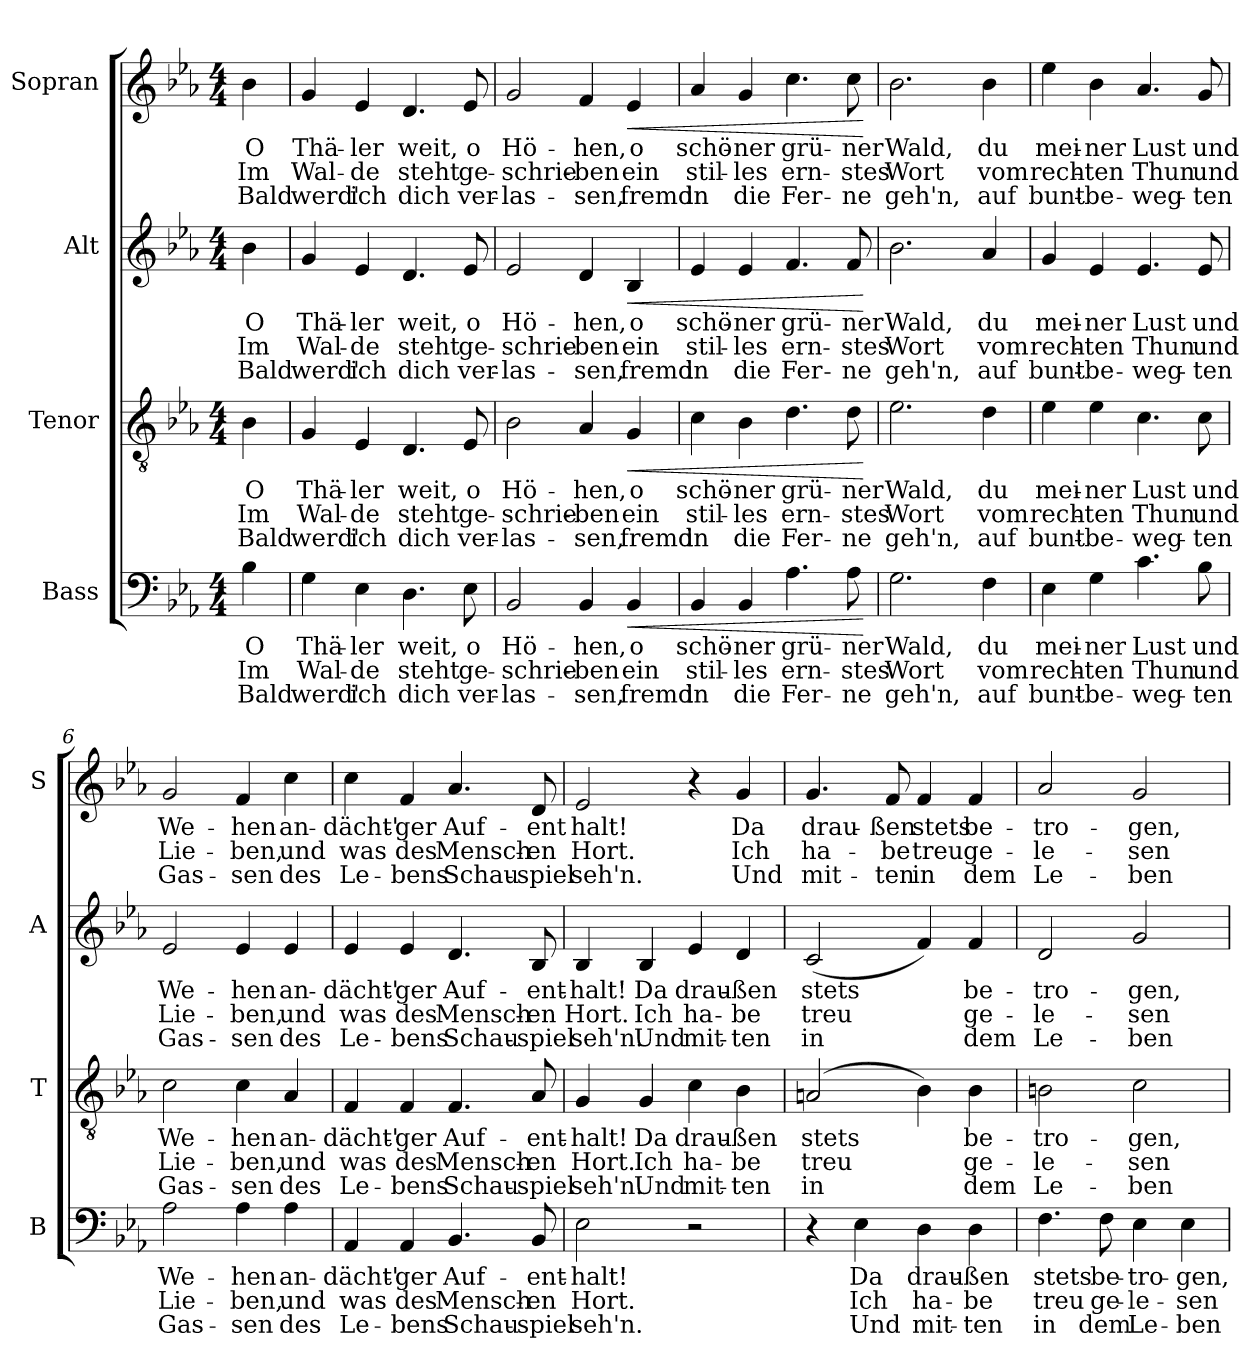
**kern	**text	**text	**text	**dynam	**kern	**text	**text	**text	**dynam	**kern	**text	**text	**text	**dynam	**kern	**text	**text	**text	**dynam
*part4	*part4	*part4	*part4	*part4	*part3	*part3	*part3	*part3	*part3	*part2	*part2	*part2	*part2	*part2	*part1	*part1	*part1	*part1	*part1
*staff4	*staff4	*staff4	*staff4	*staff4	*staff3	*staff3	*staff3	*staff3	*staff3	*staff2	*staff2	*staff2	*staff2	*staff2	*staff1	*staff1	*staff1	*staff1	*staff1
*I"Bass	*	*	*	*	*I"Tenor	*	*	*	*	*I"Alt	*	*	*	*	*I"Sopran	*	*	*	*
*I'B	*	*	*	*	*I'T	*	*	*	*	*I'A	*	*	*	*	*I'S	*	*	*	*
*clefF4	*	*	*	*	*clefGv2	*	*	*	*	*clefG2	*	*	*	*	*clefG2	*	*	*	*
*k[b-e-a-]	*	*	*	*	*k[b-e-a-]	*	*	*	*	*k[b-e-a-]	*	*	*	*	*k[b-e-a-]	*	*	*	*
*E-:	*	*	*	*	*E-:	*	*	*	*	*E-:	*	*	*	*	*E-:	*	*	*	*
*M4/4	*	*	*	*	*M4/4	*	*	*	*	*M4/4	*	*	*	*	*M4/4	*	*	*	*
=	=	=	=	=	=	=	=	=	=	=	=	=	=	=	=	=	=	=	=
!	!LO:LY:b	!LO:LY:b	!LO:LY:b	!	!	!LO:LY:b	!LO:LY:b	!LO:LY:b	!	!	!LO:LY:b	!LO:LY:b	!LO:LY:b	!	!	!LO:LY:b	!LO:LY:b	!LO:LY:b	!
4B-\	O	Im	Bald	.	4B-\	O	Im	Bald	.	4b-\	O	Im	Bald	.	4b-\	O	Im	Bald	.
=1	=1	=1	=1	=1	=1	=1	=1	=1	=1	=1	=1	=1	=1	=1	=1	=1	=1	=1	=1
!	!LO:LY:b	!LO:LY:b	!LO:LY:b	!	!	!LO:LY:b	!LO:LY:b	!LO:LY:b	!	!	!LO:LY:b	!LO:LY:b	!LO:LY:b	!	!	!LO:LY:b	!LO:LY:b	!LO:LY:b	!
4G\	Thä-	Wal-	werd'	.	4G/	Thä-	Wal-	werd'	.	4g/	Thä-	Wal-	werd'	.	4g/	Thä-	Wal-	werd'	.
!	!LO:LY:b	!LO:LY:b	!LO:LY:b	!	!	!LO:LY:b	!LO:LY:b	!LO:LY:b	!	!	!LO:LY:b	!LO:LY:b	!LO:LY:b	!	!	!LO:LY:b	!LO:LY:b	!LO:LY:b	!
4E-\	-ler	-de	ich	.	4E-/	-ler	-de	ich	.	4e-/	-ler	-de	ich	.	4e-/	-ler	-de	ich	.
!	!LO:LY:b	!LO:LY:b	!LO:LY:b	!	!	!LO:LY:b	!LO:LY:b	!LO:LY:b	!	!	!LO:LY:b	!LO:LY:b	!LO:LY:b	!	!	!LO:LY:b	!LO:LY:b	!LO:LY:b	!
4.D\	weit,	steht	dich	.	4.D/	weit,	steht	dich	.	4.d/	weit,	steht	dich	.	4.d/	weit,	steht	dich	.
!	!LO:LY:b	!LO:LY:b	!LO:LY:b	!	!	!LO:LY:b	!LO:LY:b	!LO:LY:b	!	!	!LO:LY:b	!LO:LY:b	!LO:LY:b	!	!	!LO:LY:b	!LO:LY:b	!LO:LY:b	!
8E-\	o	ge-	ver-	.	8E-/	o	ge-	ver-	.	8e-/	o	ge-	ver-	.	8e-/	o	ge-	ver-	.
=2	=2	=2	=2	=2	=2	=2	=2	=2	=2	=2	=2	=2	=2	=2	=2	=2	=2	=2	=2
!	!LO:LY:b	!LO:LY:b	!LO:LY:b	!	!	!LO:LY:b	!LO:LY:b	!LO:LY:b	!	!	!LO:LY:b	!LO:LY:b	!LO:LY:b	!	!	!LO:LY:b	!LO:LY:b	!LO:LY:b	!
2BB-/	Hö-	-schrie-	-las-	.	2B-\	Hö-	-schrie-	-las-	.	2e-/	Hö-	-schrie-	-las-	.	2g/	Hö-	-schrie-	-las-	.
!	!LO:LY:b	!LO:LY:b	!LO:LY:b	!	!	!LO:LY:b	!LO:LY:b	!LO:LY:b	!	!	!LO:LY:b	!LO:LY:b	!LO:LY:b	!	!	!LO:LY:b	!LO:LY:b	!LO:LY:b	!
4BB-/	-hen,	-ben	-sen,	.	4A-/	-hen,	-ben	-sen,	.	4d/	-hen,	-ben	-sen,	.	4f/	-hen,	-ben	-sen,	.
!	!LO:LY:b	!LO:LY:b	!LO:LY:b	!LO:HP:b	!	!LO:LY:b	!LO:LY:b	!LO:LY:b	!LO:HP:b	!	!LO:LY:b	!LO:LY:b	!LO:LY:b	!LO:HP:b	!	!LO:LY:b	!LO:LY:b	!LO:LY:b	!LO:HP:b
4BB-/	o	ein	fremd	<	4G/	o	ein	fremd	<	4B-/	o	ein	fremd	<	4e-/	o	ein	fremd	<
=3	=3	=3	=3	=3	=3	=3	=3	=3	=3	=3	=3	=3	=3	=3	=3	=3	=3	=3	=3
!	!LO:LY:b	!LO:LY:b	!LO:LY:b	!	!	!LO:LY:b	!LO:LY:b	!LO:LY:b	!	!	!LO:LY:b	!LO:LY:b	!LO:LY:b	!	!	!LO:LY:b	!LO:LY:b	!LO:LY:b	!
4BB-/	schö-	stil-	in	.	4c\	schö-	stil-	in	.	4e-/	schö-	stil-	in	.	4a-/	schö-	stil-	in	.
!	!LO:LY:b	!LO:LY:b	!LO:LY:b	!	!	!LO:LY:b	!LO:LY:b	!LO:LY:b	!	!	!LO:LY:b	!LO:LY:b	!LO:LY:b	!	!	!LO:LY:b	!LO:LY:b	!LO:LY:b	!
4BB-/	-ner	-les	die	.	4B-\	-ner	-les	die	.	4e-/	-ner	-les	die	.	4g/	-ner	-les	die	.
!	!LO:LY:b	!LO:LY:b	!LO:LY:b	!	!	!LO:LY:b	!LO:LY:b	!LO:LY:b	!	!	!LO:LY:b	!LO:LY:b	!LO:LY:b	!	!	!LO:LY:b	!LO:LY:b	!LO:LY:b	!
4.A-\	grü-	ern-	Fer-	.	4.d\	grü-	ern-	Fer-	.	4.f/	grü-	ern-	Fer-	.	4.cc\	grü-	ern-	Fer-	.
!	!LO:LY:b	!LO:LY:b	!LO:LY:b	!	!	!LO:LY:b	!LO:LY:b	!LO:LY:b	!	!	!LO:LY:b	!LO:LY:b	!LO:LY:b	!	!	!LO:LY:b	!LO:LY:b	!LO:LY:b	!
8A-\	-ner	-stes	-ne	.	8d\	-ner	-stes	-ne	.	8f/	-ner	-stes	-ne	.	8cc\	-ner	-stes	-ne	.
.	.	.	.	[	.	.	.	.	[	.	.	.	.	[	.	.	.	.	[
=4	=4	=4	=4	=4	=4	=4	=4	=4	=4	=4	=4	=4	=4	=4	=4	=4	=4	=4	=4
!	!LO:LY:b	!LO:LY:b	!LO:LY:b	!	!	!LO:LY:b	!LO:LY:b	!LO:LY:b	!	!	!LO:LY:b	!LO:LY:b	!LO:LY:b	!	!	!LO:LY:b	!LO:LY:b	!LO:LY:b	!
2.G\	Wald,	Wort	geh'n,	.	2.e-\	Wald,	Wort	geh'n,	.	2.b-\	Wald,	Wort	geh'n,	.	2.b-\	Wald,	Wort	geh'n,	.
!	!LO:LY:b	!LO:LY:b	!LO:LY:b	!	!	!LO:LY:b	!LO:LY:b	!LO:LY:b	!	!	!LO:LY:b	!LO:LY:b	!LO:LY:b	!	!	!LO:LY:b	!LO:LY:b	!LO:LY:b	!
4F\	du	vom	auf	.	4d\	du	vom	auf	.	4a-/	du	vom	auf	.	4b-\	du	vom	auf	.
!!LO:PB:g=z
=5	=5	=5	=5	=5	=5	=5	=5	=5	=5	=5	=5	=5	=5	=5	=5	=5	=5	=5	=5
!	!LO:LY:b	!LO:LY:b	!LO:LY:b	!	!	!LO:LY:b	!LO:LY:b	!LO:LY:b	!	!	!LO:LY:b	!LO:LY:b	!LO:LY:b	!	!	!LO:LY:b	!LO:LY:b	!LO:LY:b	!
4E-\	mei-	rech-	bunt-	.	4e-\	mei-	rech-	bunt-	.	4g/	mei-	rech-	bunt-	.	4ee-\	mei-	rech-	bunt-	.
!	!LO:LY:b	!LO:LY:b	!LO:LY:b	!	!	!LO:LY:b	!LO:LY:b	!LO:LY:b	!	!	!LO:LY:b	!LO:LY:b	!LO:LY:b	!	!	!LO:LY:b	!LO:LY:b	!LO:LY:b	!
4G\	-ner	-ten	-be-	.	4e-\	-ner	-ten	-be-	.	4e-/	-ner	-ten	-be-	.	4b-\	-ner	-ten	-be-	.
!	!LO:LY:b	!LO:LY:b	!LO:LY:b	!	!	!LO:LY:b	!LO:LY:b	!LO:LY:b	!	!	!LO:LY:b	!LO:LY:b	!LO:LY:b	!	!	!LO:LY:b	!LO:LY:b	!LO:LY:b	!
4.c\	Lust	Thun	-weg-	.	4.c\	Lust	Thun	-weg-	.	4.e-/	Lust	Thun	-weg-	.	4.a-/	Lust	Thun	-weg-	.
!	!LO:LY:b	!LO:LY:b	!LO:LY:b	!	!	!LO:LY:b	!LO:LY:b	!LO:LY:b	!	!	!LO:LY:b	!LO:LY:b	!LO:LY:b	!	!	!LO:LY:b	!LO:LY:b	!LO:LY:b	!
8B-\	und	und	-ten	.	8c\	und	und	-ten	.	8e-/	und	und	-ten	.	8g/	und	und	-ten	.
=6	=6	=6	=6	=6	=6	=6	=6	=6	=6	=6	=6	=6	=6	=6	=6	=6	=6	=6	=6
!	!LO:LY:b	!LO:LY:b	!LO:LY:b	!	!	!LO:LY:b	!LO:LY:b	!LO:LY:b	!	!	!LO:LY:b	!LO:LY:b	!LO:LY:b	!	!	!LO:LY:b	!LO:LY:b	!LO:LY:b	!
2A-\	We-	Lie-	Gas-	.	2c\	We-	Lie-	Gas-	.	2e-/	We-	Lie-	Gas-	.	2g/	We-	Lie-	Gas-	.
!	!LO:LY:b	!LO:LY:b	!LO:LY:b	!	!	!LO:LY:b	!LO:LY:b	!LO:LY:b	!	!	!LO:LY:b	!LO:LY:b	!LO:LY:b	!	!	!LO:LY:b	!LO:LY:b	!LO:LY:b	!
4A-\	-hen	-ben,	-sen	.	4c\	-hen	-ben,	-sen	.	4e-/	-hen	-ben,	-sen	.	4f/	-hen	-ben,	-sen	.
!	!LO:LY:b	!LO:LY:b	!LO:LY:b	!	!	!LO:LY:b	!LO:LY:b	!LO:LY:b	!	!	!LO:LY:b	!LO:LY:b	!LO:LY:b	!	!	!LO:LY:b	!LO:LY:b	!LO:LY:b	!
4A-\	an-	und	des	.	4A-/	an-	und	des	.	4e-/	an-	und	des	.	4cc\	an-	und	des	.
=7	=7	=7	=7	=7	=7	=7	=7	=7	=7	=7	=7	=7	=7	=7	=7	=7	=7	=7	=7
!	!LO:LY:b	!LO:LY:b	!LO:LY:b	!	!	!LO:LY:b	!LO:LY:b	!LO:LY:b	!	!	!LO:LY:b	!LO:LY:b	!LO:LY:b	!	!	!LO:LY:b	!LO:LY:b	!LO:LY:b	!
4AA-/	-dächt'-	was	Le-	.	4F/	-dächt'-	was	Le-	.	4e-/	-dächt'-	was	Le-	.	4cc\	-dächt'-	was	Le-	.
!	!LO:LY:b	!LO:LY:b	!LO:LY:b	!	!	!LO:LY:b	!LO:LY:b	!LO:LY:b	!	!	!LO:LY:b	!LO:LY:b	!LO:LY:b	!	!	!LO:LY:b	!LO:LY:b	!LO:LY:b	!
4AA-/	-ger	des	-bens	.	4F/	-ger	des	-bens	.	4e-/	-ger	des	-bens	.	4f/	-ger	des	-bens	.
!	!LO:LY:b	!LO:LY:b	!LO:LY:b	!	!	!LO:LY:b	!LO:LY:b	!LO:LY:b	!	!	!LO:LY:b	!LO:LY:b	!LO:LY:b	!	!	!LO:LY:b	!LO:LY:b	!LO:LY:b	!
4.BB-/	Auf-	Mensch-	Schau-	.	4.F/	Auf-	Mensch-	Schau-	.	4.d/	Auf-	Mensch-	Schau-	.	4.a-/	Auf-	Mensch-	Schau-	.
!	!LO:LY:b	!LO:LY:b	!LO:LY:b	!	!	!LO:LY:b	!LO:LY:b	!LO:LY:b	!	!	!LO:LY:b	!LO:LY:b	!LO:LY:b	!	!	!LO:LY:b	!LO:LY:b	!LO:LY:b	!
8BB-/	-ent-	-en	-spiel	.	8A-/	-ent-	-en	-spiel	.	8B-/	-ent-	-en	-spiel	.	8d/	-ent	-en	-spiel	.
=8	=8	=8	=8	=8	=8	=8	=8	=8	=8	=8	=8	=8	=8	=8	=8	=8	=8	=8	=8
!	!LO:LY:b	!LO:LY:b	!LO:LY:b	!	!	!LO:LY:b	!LO:LY:b	!LO:LY:b	!	!	!LO:LY:b	!LO:LY:b	!LO:LY:b	!	!	!LO:LY:b	!LO:LY:b	!LO:LY:b	!
2E-\	-halt!	Hort.	seh'n.	.	4G/	-halt!	Hort.	seh'n.	.	4B-/	-halt!	Hort.	seh'n.	.	2e-/	halt!	Hort.	seh'n.	.
!	!	!	!	!	!	!LO:LY:b	!LO:LY:b	!LO:LY:b	!	!	!LO:LY:b	!LO:LY:b	!LO:LY:b	!	!	!	!	!	!
.	.	.	.	.	4G/	Da	Ich	Und	.	4B-/	Da	Ich	Und	.	.	.	.	.	.
!	!	!	!	!	!	!LO:LY:b	!LO:LY:b	!LO:LY:b	!	!	!LO:LY:b	!LO:LY:b	!LO:LY:b	!	!	!	!	!	!
2r	.	.	.	.	4c\	drau-	ha-	mit-	.	4e-/	drau-	ha-	mit-	.	4r	.	.	.	.
!	!	!	!	!	!	!LO:LY:b	!LO:LY:b	!LO:LY:b	!	!	!LO:LY:b	!LO:LY:b	!LO:LY:b	!	!	!LO:LY:b	!LO:LY:b	!LO:LY:b	!
.	.	.	.	.	4B-\	-ßen	-be	-ten	.	4d/	-ßen	-be	-ten	.	4g/	Da	Ich	Und	.
!!LO:PB:g=z
=9	=9	=9	=9	=9	=9	=9	=9	=9	=9	=9	=9	=9	=9	=9	=9	=9	=9	=9	=9
!	!	!	!	!	!	!LO:LY:b	!LO:LY:b	!LO:LY:b	!	!	!LO:LY:b	!LO:LY:b	!LO:LY:b	!	!	!LO:LY:b	!LO:LY:b	!LO:LY:b	!
4r	.	.	.	.	(>2An/	stets	treu	in	.	(<2c/	stets	treu	in	.	4.g/	drau-	ha-	mit-	.
!	!LO:LY:b	!LO:LY:b	!LO:LY:b	!	!	!	!	!	!	!	!	!	!	!	!	!	!	!	!
4E-\	Da	Ich	Und	.	.	.	.	.	.	.	.	.	.	.	.	.	.	.	.
!	!	!	!	!	!	!	!	!	!	!	!	!	!	!	!	!LO:LY:b	!LO:LY:b	!LO:LY:b	!
.	.	.	.	.	.	.	.	.	.	.	.	.	.	.	8f/	-ßen	-be	-ten	.
!	!LO:LY:b	!LO:LY:b	!LO:LY:b	!	!	!	!	!	!	!	!	!	!	!	!	!LO:LY:b	!LO:LY:b	!LO:LY:b	!
4D\	drau-	ha-	mit-	.	4B-\)	.	.	.	.	4f/)	.	.	.	.	4f/	stets	treu	in	.
!	!LO:LY:b	!LO:LY:b	!LO:LY:b	!	!	!LO:LY:b	!LO:LY:b	!LO:LY:b	!	!	!LO:LY:b	!LO:LY:b	!LO:LY:b	!	!	!LO:LY:b	!LO:LY:b	!LO:LY:b	!
4D\	-ßen	-be	-ten	.	4B-\	be-	ge-	dem	.	4f/	be-	ge-	dem	.	4f/	be-	ge-	dem	.
=10	=10	=10	=10	=10	=10	=10	=10	=10	=10	=10	=10	=10	=10	=10	=10	=10	=10	=10	=10
!	!LO:LY:b	!LO:LY:b	!LO:LY:b	!	!	!LO:LY:b	!LO:LY:b	!LO:LY:b	!	!	!LO:LY:b	!LO:LY:b	!LO:LY:b	!	!	!LO:LY:b	!LO:LY:b	!LO:LY:b	!
4.F\	stets	treu	in	.	2Bn\	-tro-	-le-	Le-	.	2d/	-tro-	-le-	Le-	.	2a-/	-tro-	-le-	Le-	.
!	!LO:LY:b	!LO:LY:b	!LO:LY:b	!	!	!	!	!	!	!	!	!	!	!	!	!	!	!	!
8F\	be-	ge-	dem	.	.	.	.	.	.	.	.	.	.	.	.	.	.	.	.
!	!LO:LY:b	!LO:LY:b	!LO:LY:b	!	!	!LO:LY:b	!LO:LY:b	!LO:LY:b	!	!	!LO:LY:b	!LO:LY:b	!LO:LY:b	!	!	!LO:LY:b	!LO:LY:b	!LO:LY:b	!
4E-\	-tro-	-le-	Le-	.	2c\	-gen,	-sen	-ben	.	2g/	-gen,	-sen	-ben	.	2g/	-gen,	-sen	-ben	.
!	!LO:LY:b	!LO:LY:b	!LO:LY:b	!	!	!	!	!	!	!	!	!	!	!	!	!	!	!	!
4E-\	-gen,	-sen	-ben	.	.	.	.	.	.	.	.	.	.	.	.	.	.	.	.
=	=	=	=	=	=	=	=	=	=	=	=	=	=	=	=	=	=	=	=
*-	*-	*-	*-	*-	*-	*-	*-	*-	*-	*-	*-	*-	*-	*-	*-	*-	*-	*-	*-
